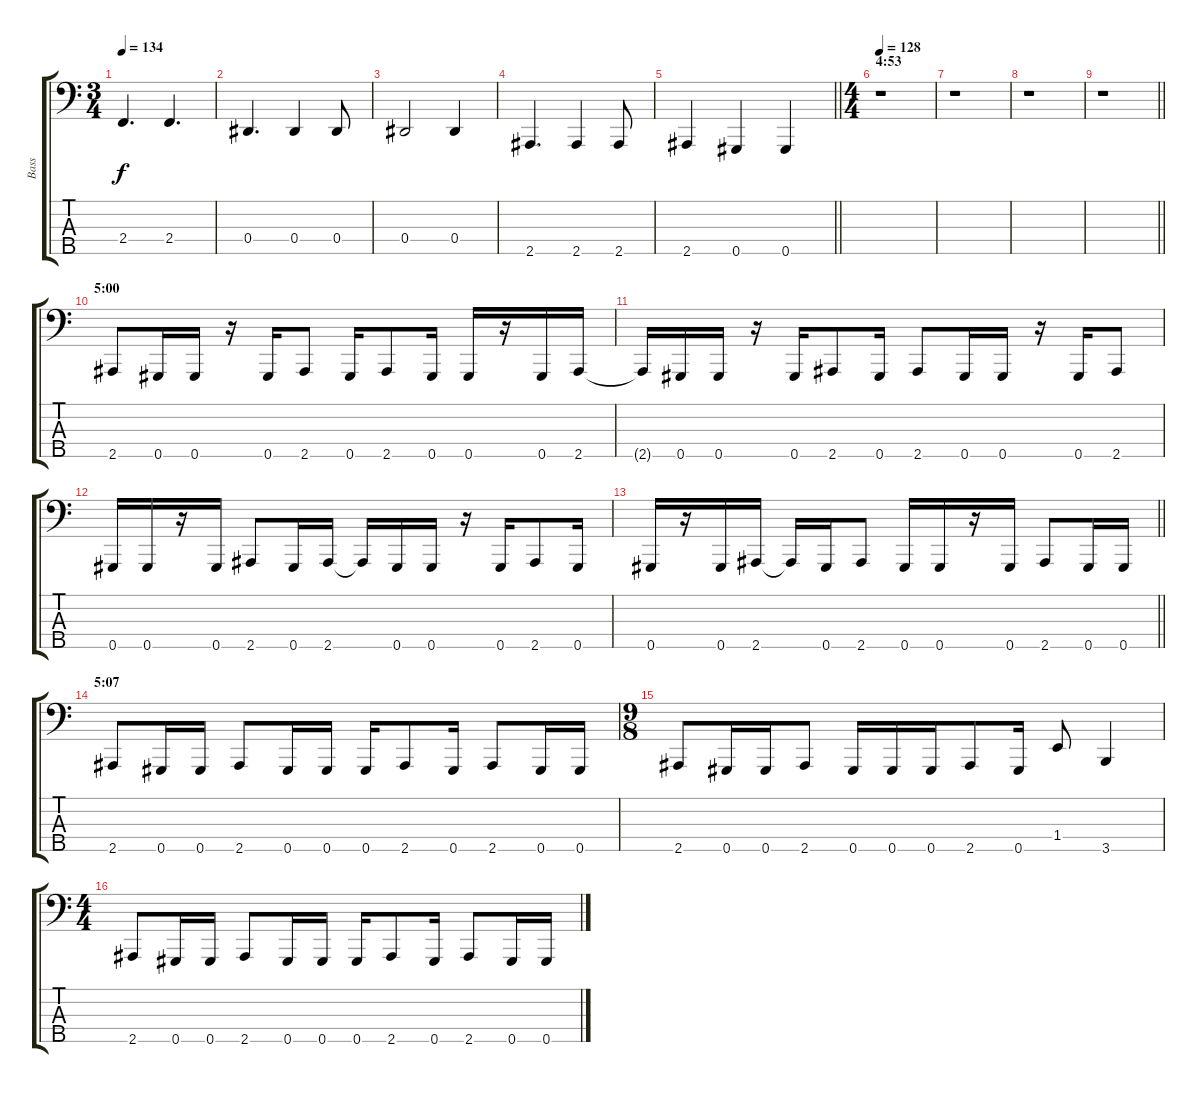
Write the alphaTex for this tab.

\track ("Bass" "Bass") {instrument electricbassfinger}
\staff {score tabs}
\tuning (Gb2 Db2 Ab1 Eb1 Ab0) {hide}
\ts (3 4)
\tempo 134
\clef f4
\ks c
2.4.4{d dy f} 2.4.4{d} |
0.4.4{d} 0.4.4 0.4.8 |
0.4.2 0.4.4 |
2.5.4{d} 2.5.4 2.5.8 |
\barLineRight lightlight
2.5.4 0.5.4 0.5.4 |
\ts (4 4)
\section ("" "4:53")
\tempo 128
r.1 |
r.1 |
r.1 |
\barLineRight lightlight
r.1 |
\section ("" "5:00")
2.5.8 0.5.16 0.5.16 r.16 0.5.16 2.5.8 0.5.16 2.5.8 0.5.16 0.5.16 r.16 0.5.16 2.5.16 |
2.5{t}.16 0.5.16 0.5.16 r.16 0.5.16 2.5.8 0.5.16 2.5.8 0.5.16 0.5.16 r.16 0.5.16 2.5.8 |
0.5.16 0.5.16 r.16 0.5.16 2.5.8 0.5.16 2.5.16 2.5{t}.16 0.5.16 0.5.16 r.16 0.5.16 2.5.8 0.5.16 |
\barLineRight lightlight
0.5.16 r.16 0.5.16 2.5.16 2.5{t}.16 0.5.16 2.5.8 0.5.16 0.5.16 r.16 0.5.16 2.5.8 0.5.16 0.5.16 |
\section ("" "5:07")
2.5.8 0.5.16 0.5.16 2.5.8 0.5.16 0.5.16 0.5.16 2.5.8 0.5.16 2.5.8 0.5.16 0.5.16 |
\ts (9 8)
2.5.8 0.5.16 0.5.16 2.5.8 0.5.16 0.5.16 0.5.16 2.5.8 0.5.16 1.4.8 3.5.4 |
\ts (4 4)
2.5.8 0.5.16 0.5.16 2.5.8 0.5.16 0.5.16 0.5.16 2.5.8 0.5.16 2.5.8 0.5.16 0.5.16
